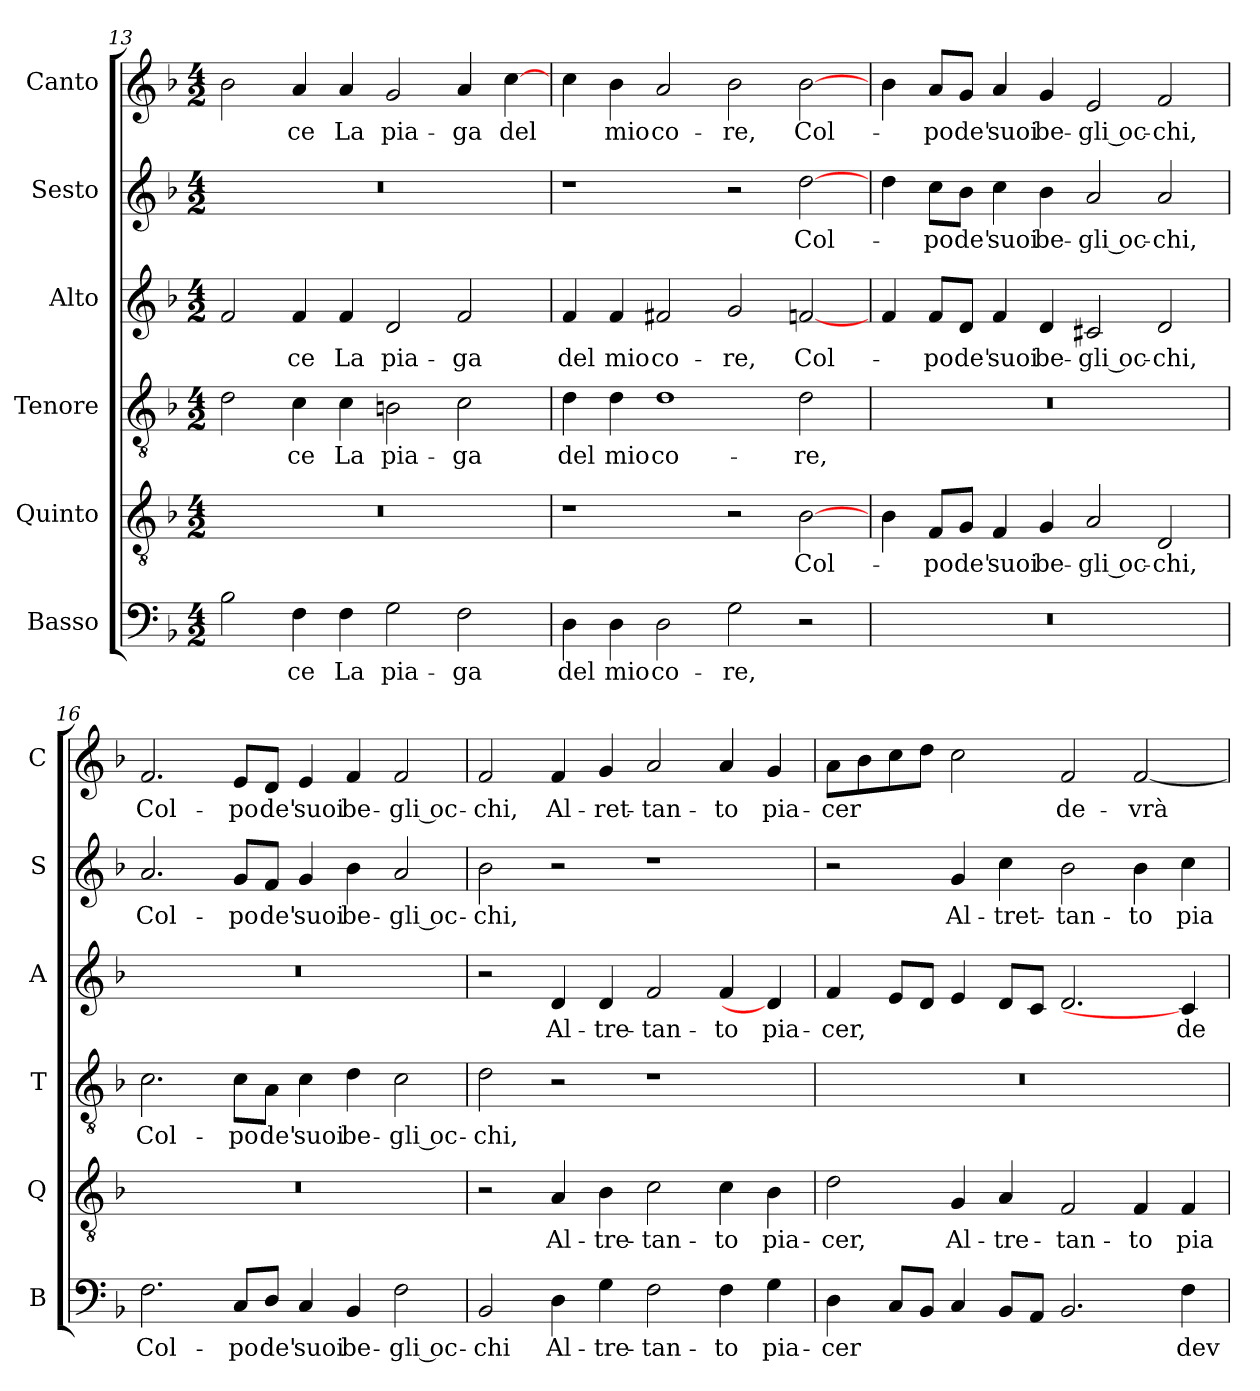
**kern	**text	**kern	**text	**kern	**text	**kern	**text	**kern	**text	**kern	**text
*part6	*part6	*part5	*part5	*part4	*part4	*part3	*part3	*part2	*part2	*part1	*part1
*staff6	*staff6	*staff5	*staff5	*staff4	*staff4	*staff3	*staff3	*staff2	*staff2	*staff1	*staff1
*I"Basso	*	*I"Quinto	*	*I"Tenore	*	*I"Alto	*	*I"Sesto	*	*I"Canto	*
*I'B	*	*I'Q	*	*I'T	*	*I'A	*	*I'S	*	*I'C	*
*clefF4	*	*clefGv2	*	*clefGv2	*	*clefG2	*	*clefG2	*	*clefG2	*
*k[b-]	*	*k[b-]	*	*k[b-]	*	*k[b-]	*	*k[b-]	*	*k[b-]	*
*M4/2	*	*M4/2	*	*M4/2	*	*M4/2	*	*M4/2	*	*M4/2	*
=13	=13	=13	=13	=13	=13	=13	=13	=13	=13	=13	=13
2B-	.	0r	.	2d	.	2f	.	0r	.	2b-	.
4F	-ce	.	.	4c	-ce	4f	-ce	.	.	4a	-ce
4F	La	.	.	4c	La	4f	La	.	.	4a	La
2G	pia-	.	.	2Bn	pia-	2d	pia-	.	.	2g	pia-
2F	-ga	.	.	2c	-ga	2f	-ga	.	.	4a	-ga
.	.	.	.	.	.	.	.	.	.	[4cc	del
=14	=14	=14	=14	=14	=14	=14	=14	=14	=14	=14	=14
4D	del	1r	.	4d	del	4f	del	1r	.	4cc	.
4D	mio	.	.	4d	mio	4f	mio	.	.	4b-	mio
2D	co-	.	.	1d	co-	2f#X	co-	.	.	2a	co-
2G	-re,	2r	.	.	.	2g	-re,	2r	.	2b-	-re,
2r	.	[2B-	Col-	2d	-re,	[2fn	Col-	[2dd	Col-	[2b-	Col-
=15	=15	=15	=15	=15	=15	=15	=15	=15	=15	=15	=15
0r	.	4B-	.	0r	.	4f	.	4dd	.	4b-	.
.	.	8FL	-po	.	.	8fL	-po	8ccL	-po	8aL	-po
.	.	8GJ	de'	.	.	8dJ	de'	8b-J	de'	8gJ	de'
.	.	4F	suoi	.	.	4f	suoi	4cc	suoi	4a	suoi
.	.	4G	be-	.	.	4d	be-	4b-	be-	4g	be-
.	.	2A	-gli oc-	.	.	2c#X	-gli oc-	2a	-gli oc-	2e	-gli oc-
.	.	2D	-chi,	.	.	2d	-chi,	2a	-chi,	2f	-chi,
=16	=16	=16	=16	=16	=16	=16	=16	=16	=16	=16	=16
2.F	Col-	0r	.	2.c	Col-	0r	.	2.a	Col-	2.f	Col-
8CL	-po	.	.	8cL	-po	.	.	8gL	-po	8eL	-po
8DJ	de'	.	.	8AJ	de'	.	.	8fJ	de'	8dJ	de'
4C	suoi	.	.	4c	suoi	.	.	4g	suoi	4e	suoi
4BB-	be-	.	.	4d	be-	.	.	4b-	be-	4f	be-
2F	-gli oc-	.	.	2c	-gli oc-	.	.	2a	-gli oc-	2f	-gli oc-
=17	=17	=17	=17	=17	=17	=17	=17	=17	=17	=17	=17
2BB-	-chi	2r	.	2d	-chi,	2r	.	2b-	-chi,	2f	-chi,
4D	Al-	4A	Al-	2r	.	4d	Al-	2r	.	4f	Al-
4G	-tre-	4B-	-tre-	.	.	4d	-tre-	.	.	4g	-ret-
2F	-tan-	2c	-tan-	1r	.	2f	-tan-	1r	.	2a	-tan-
4F	-to	4c	-to	.	.	4f	-to	.	.	4a	-to
4G	pia-	4B-	pia-	.	.	4d]	pia-	.	.	4g	pia-
=18	=18	=18	=18	=18	=18	=18	=18	=18	=18	=18	=18
4D	-cer	2d	-cer,	0r	.	4f	-cer,	2r	.	8aL	-cer
.	.	.	.	.	.	.	.	.	.	8b-	.
8CL	.	.	.	.	.	8eL	.	.	.	8cc	.
8BB-J	.	.	.	.	.	8dJ	.	.	.	8ddJ	.
4C	.	4G	Al-	.	.	4e	.	4g	Al-	2cc	.
8BB-L	.	4A	-tre-	.	.	8dL	.	4cc	-tret-	.	.
8AAJ	.	.	.	.	.	8cJ	.	.	.	.	.
2.BB-	.	2F	-tan-	.	.	2.d	.	2b-	-tan-	2f	de-
.	.	4F	-to	.	.	.	.	4b-	-to	[2f	-vrà
4F	dev-	4F	pia-	.	.	4c]	de-	4cc	pia-	.	.
=	=	=	=	=	=	=	=	=	=	=	=
*-	*-	*-	*-	*-	*-	*-	*-	*-	*-	*-	*-
